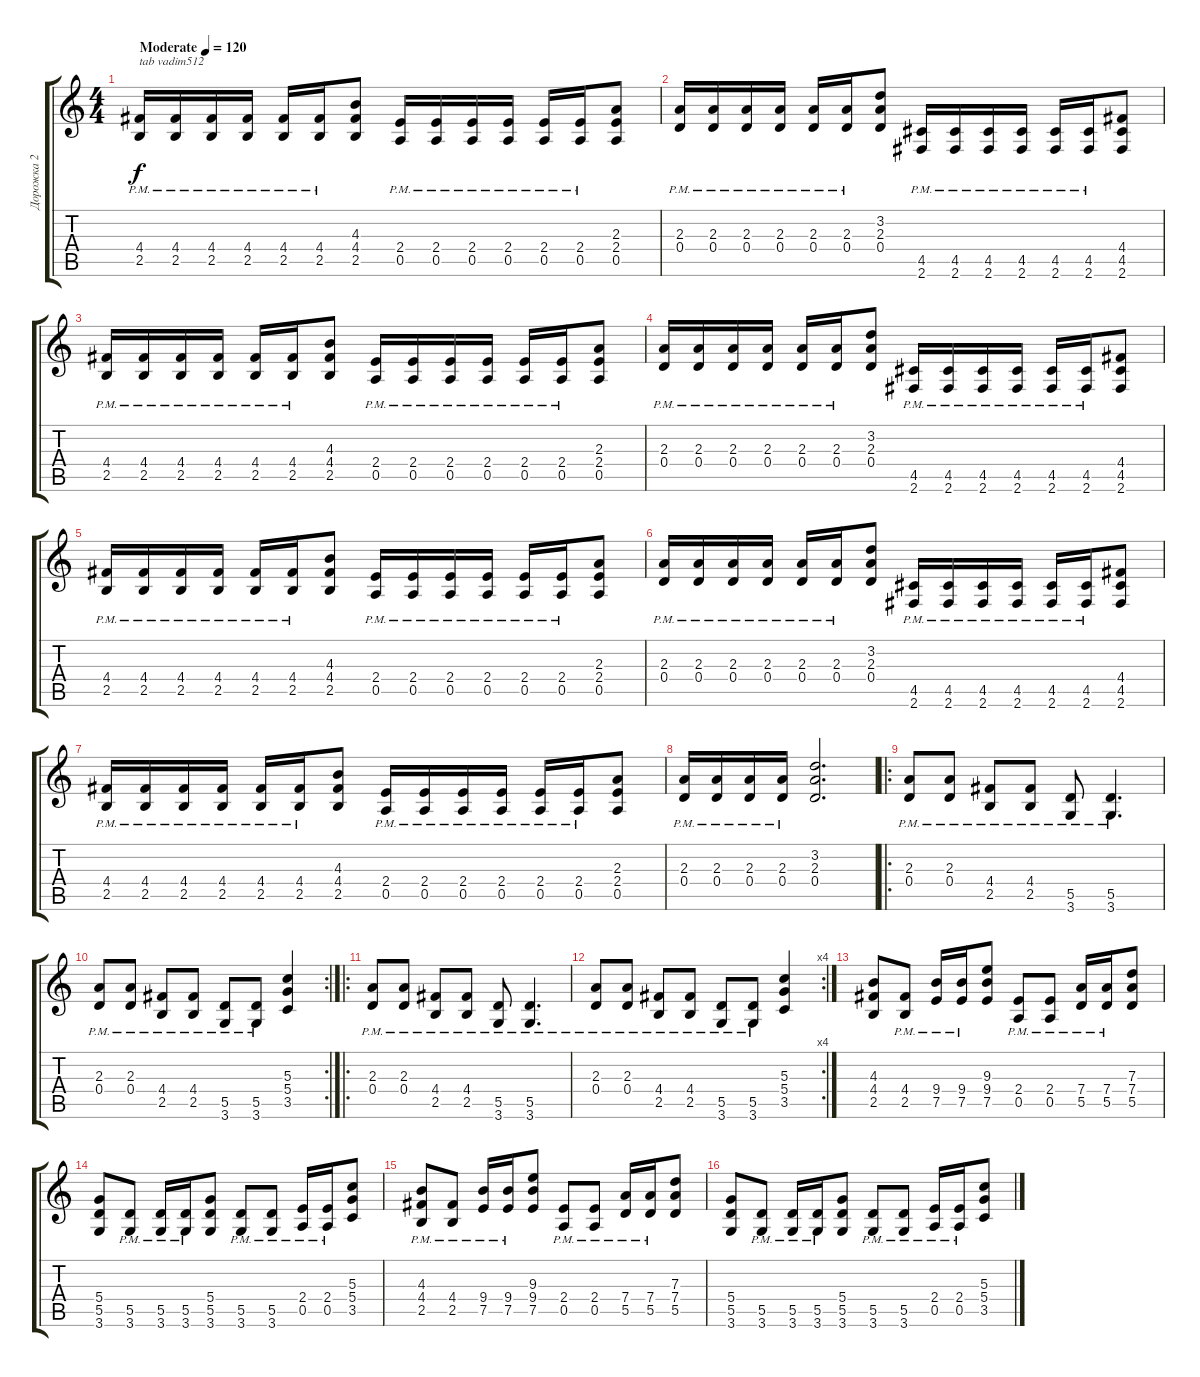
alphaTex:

\track ("Дорожка 2" "Дорожка 2") {instrument distortionguitar}
\staff {score tabs}
\tuning (E4 B3 G3 D3 A2 E2) {hide}
\ts (4 4)
\tempo (120 "Moderate")
\clef g2
\ks c
(4.4{pm} 2.5{pm}).16{txt "tab vadim512" dy f instrument distortionguitar} (4.4{pm} 2.5{pm}).16 (4.4{pm} 2.5{pm}).16 (4.4{pm} 2.5{pm}).16 (4.4{pm} 2.5{pm}).16 (4.4{pm} 2.5{pm}).16 (4.3 4.4 2.5).8 (2.4{pm} 0.5{pm}).16 (2.4{pm} 0.5{pm}).16 (2.4{pm} 0.5{pm}).16 (2.4{pm} 0.5{pm}).16 (2.4{pm} 0.5{pm}).16 (2.4{pm} 0.5{pm}).16 (2.3 2.4 0.5).8 |
(2.3{pm} 0.4{pm}).16 (2.3{pm} 0.4{pm}).16 (2.3{pm} 0.4{pm}).16 (2.3{pm} 0.4{pm}).16 (2.3{pm} 0.4{pm}).16 (2.3{pm} 0.4{pm}).16 (3.2 2.3 0.4).8 (4.5{pm} 2.6{pm}).16 (4.5{pm} 2.6{pm}).16 (4.5{pm} 2.6{pm}).16 (4.5{pm} 2.6{pm}).16 (4.5{pm} 2.6{pm}).16 (4.5{pm} 2.6{pm}).16 (4.4 4.5 2.6).8 |
(4.4{pm} 2.5{pm}).16 (4.4{pm} 2.5{pm}).16 (4.4{pm} 2.5{pm}).16 (4.4{pm} 2.5{pm}).16 (4.4{pm} 2.5{pm}).16 (4.4{pm} 2.5{pm}).16 (4.3 4.4 2.5).8 (2.4{pm} 0.5{pm}).16 (2.4{pm} 0.5{pm}).16 (2.4{pm} 0.5{pm}).16 (2.4{pm} 0.5{pm}).16 (2.4{pm} 0.5{pm}).16 (2.4{pm} 0.5{pm}).16 (2.3 2.4 0.5).8 |
(2.3{pm} 0.4{pm}).16 (2.3{pm} 0.4{pm}).16 (2.3{pm} 0.4{pm}).16 (2.3{pm} 0.4{pm}).16 (2.3{pm} 0.4{pm}).16 (2.3{pm} 0.4{pm}).16 (3.2 2.3 0.4).8 (4.5{pm} 2.6{pm}).16 (4.5{pm} 2.6{pm}).16 (4.5{pm} 2.6{pm}).16 (4.5{pm} 2.6{pm}).16 (4.5{pm} 2.6{pm}).16 (4.5{pm} 2.6{pm}).16 (4.4 4.5 2.6).8 |
(4.4{pm} 2.5{pm}).16 (4.4{pm} 2.5{pm}).16 (4.4{pm} 2.5{pm}).16 (4.4{pm} 2.5{pm}).16 (4.4{pm} 2.5{pm}).16 (4.4{pm} 2.5{pm}).16 (4.3 4.4 2.5).8 (2.4{pm} 0.5{pm}).16 (2.4{pm} 0.5{pm}).16 (2.4{pm} 0.5{pm}).16 (2.4{pm} 0.5{pm}).16 (2.4{pm} 0.5{pm}).16 (2.4{pm} 0.5{pm}).16 (2.3 2.4 0.5).8 |
(2.3{pm} 0.4{pm}).16 (2.3{pm} 0.4{pm}).16 (2.3{pm} 0.4{pm}).16 (2.3{pm} 0.4{pm}).16 (2.3{pm} 0.4{pm}).16 (2.3{pm} 0.4{pm}).16 (3.2 2.3 0.4).8 (4.5{pm} 2.6{pm}).16 (4.5{pm} 2.6{pm}).16 (4.5{pm} 2.6{pm}).16 (4.5{pm} 2.6{pm}).16 (4.5{pm} 2.6{pm}).16 (4.5{pm} 2.6{pm}).16 (4.4 4.5 2.6).8 |
(4.4{pm} 2.5{pm}).16 (4.4{pm} 2.5{pm}).16 (4.4{pm} 2.5{pm}).16 (4.4{pm} 2.5{pm}).16 (4.4{pm} 2.5{pm}).16 (4.4{pm} 2.5{pm}).16 (4.3 4.4 2.5).8 (2.4{pm} 0.5{pm}).16 (2.4{pm} 0.5{pm}).16 (2.4{pm} 0.5{pm}).16 (2.4{pm} 0.5{pm}).16 (2.4{pm} 0.5{pm}).16 (2.4{pm} 0.5{pm}).16 (2.3 2.4 0.5).8 |
(2.3{pm} 0.4{pm}).16 (2.3{pm} 0.4{pm}).16 (2.3{pm} 0.4{pm}).16 (2.3{pm} 0.4{pm}).16 (3.2 2.3 0.4).2{d} |
\ro
(2.3{pm} 0.4{pm}).8 (2.3{pm} 0.4{pm}).8 (4.4{pm} 2.5{pm}).8 (4.4{pm} 2.5{pm}).8 (5.5{pm} 3.6{pm}).8 (5.5{pm} 3.6{pm}).4{d} |
\rc 2
(2.3{pm} 0.4{pm}).8 (2.3{pm} 0.4{pm}).8 (4.4{pm} 2.5{pm}).8 (4.4{pm} 2.5{pm}).8 (5.5{pm} 3.6{pm}).8 (5.5{pm} 3.6{pm}).8 (5.3 5.4 3.5).4 |
\ro
(2.3{pm} 0.4{pm}).8 (2.3{pm} 0.4{pm}).8 (4.4{pm} 2.5{pm}).8 (4.4{pm} 2.5{pm}).8 (5.5{pm} 3.6{pm}).8 (5.5{pm} 3.6{pm}).4{d} |
\rc 4
(2.3{pm} 0.4{pm}).8 (2.3{pm} 0.4{pm}).8 (4.4{pm} 2.5{pm}).8 (4.4{pm} 2.5{pm}).8 (5.5{pm} 3.6{pm}).8 (5.5{pm} 3.6{pm}).8 (5.3 5.4 3.5).4 |
(4.3 4.4 2.5).8 (4.4{pm} 2.5{pm}).8 (9.4{pm} 7.5{pm}).16 (9.4{pm} 7.5{pm}).16 (9.3 9.4 7.5).8 (2.4{pm} 0.5{pm}).8 (2.4{pm} 0.5{pm}).8 (7.4{pm} 5.5{pm}).16 (7.4{pm} 5.5{pm}).16 (7.3 7.4 5.5).8 |
(5.4 5.5 3.6).8 (5.5{pm} 3.6).8 (5.5{pm} 3.6).16 (5.5{pm} 3.6).16 (5.4 5.5 3.6).8 (5.5{pm} 3.6).8 (5.5{pm} 3.6).8 (2.4{pm} 0.5{pm}).16 (2.4{pm} 0.5{pm}).16 (5.3 5.4 3.5).8 |
(4.3{pm} 4.4{pm} 2.5{pm}).8 (4.4{pm} 2.5{pm}).8 (9.4{pm} 7.5{pm}).16 (9.4{pm} 7.5{pm}).16 (9.3 9.4 7.5).8 (2.4{pm} 0.5{pm}).8 (2.4{pm} 0.5{pm}).8 (7.4{pm} 5.5{pm}).16 (7.4{pm} 5.5{pm}).16 (7.3 7.4 5.5).8 |
(5.4 5.5 3.6).8 (5.5{pm} 3.6).8 (5.5{pm} 3.6).16 (5.5{pm} 3.6).16 (5.4 5.5 3.6).8 (5.5{pm} 3.6).8 (5.5{pm} 3.6).8 (2.4{pm} 0.5{pm}).16 (2.4{pm} 0.5{pm}).16 (5.3 5.4 3.5).8
